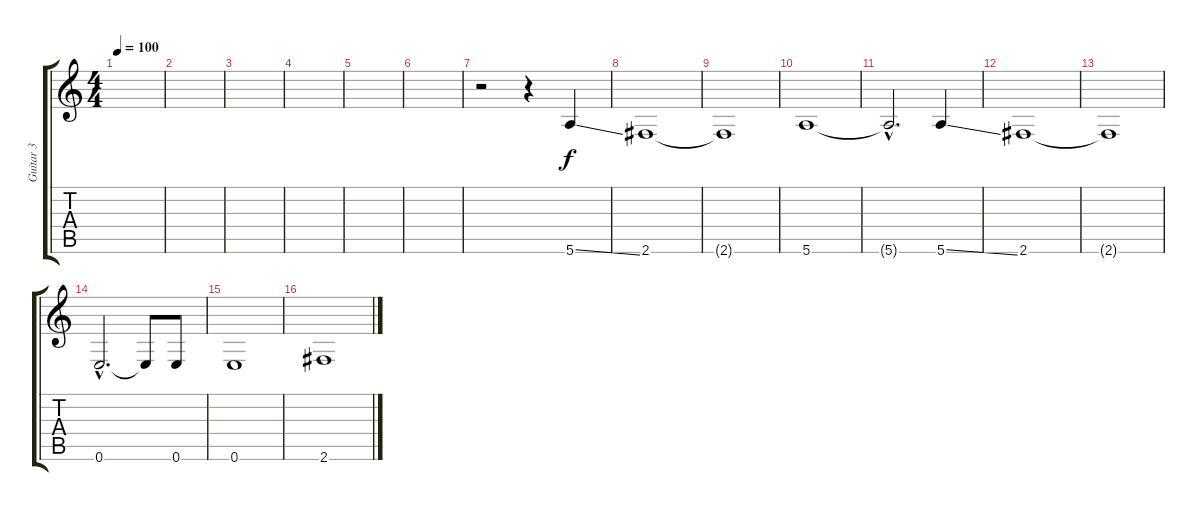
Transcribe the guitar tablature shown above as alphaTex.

\track ("Guitar 3" "Guitar 3") {instrument electricguitarjazz}
\staff {score tabs}
\tuning (E4 B3 G3 D3 A2 E2) {hide}
\ts (4 4)
\tempo 100
\clef g2
\ks c
|
|
|
|
|
|
r.2 r.4 5.6{ss}.4 |
2.6.1 |
2.6{t}.1 |
5.6.1 |
5.6{hac t}.2{d} 5.6{ss}.4 |
2.6.1 |
2.6{t}.1 |
0.6{hac}.2{d} 0.6{t}.8 0.6.8 |
0.6.1 |
2.6.1
